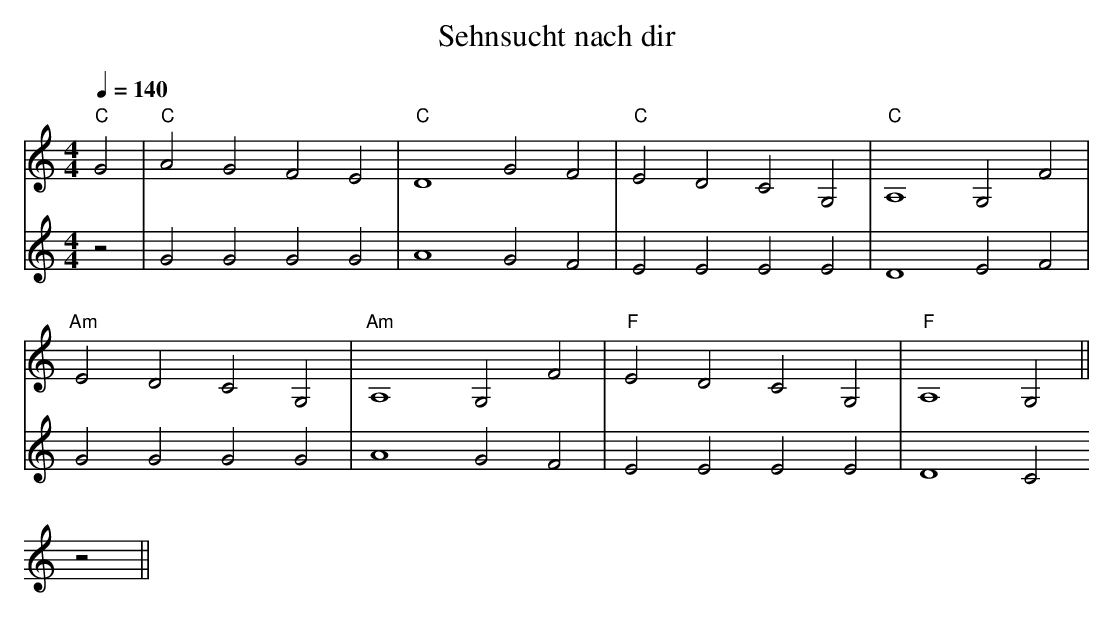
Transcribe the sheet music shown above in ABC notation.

X:1
T:Sehnsucht nach dir
M:4/4
L:1/4
K:Cmaj
Q:1/4=140
V:1
V:P1
[V:1] "C" G2 | "C" A2 G2 F2 E2 | "C" D4 G2 F2 | "C" E2 D2 C2 G,2 | "C" A,4 G,2 F2 |
"Am" E2 D2 C2 G,2 | "Am" A,4 G,2 F2 | "F" E2 D2 C2 G,2 | "F" A,4 G,2 ||
[V:P1] z2 | G2 G2 G2 G2 | A4 G2 F2 | E2 E2 E2 E2 | D4 E2 F2 |
G2 G2 G2 G2 | A4 G2 F2 | E2 E2 E2 E2 | D4 C2 z2 ||
